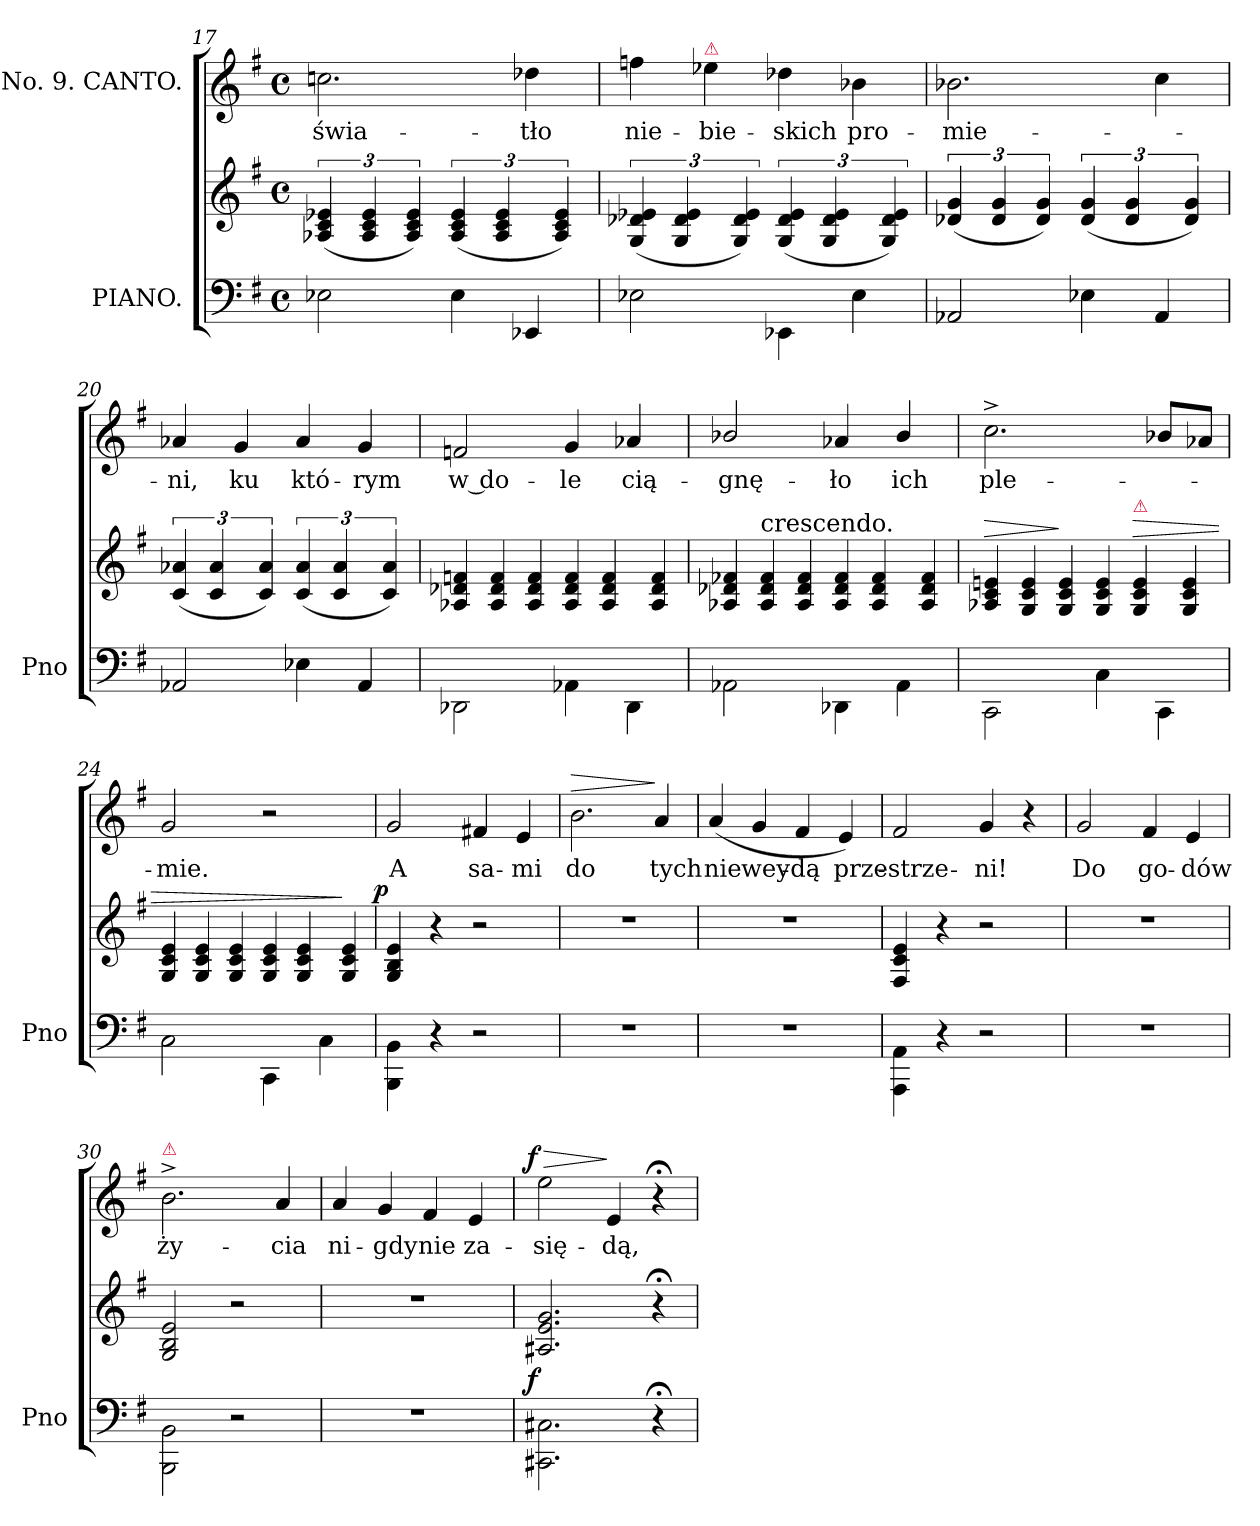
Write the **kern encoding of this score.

**kern	**kern	**dynam	**kern	**text	**dynam
*part2	*part2	*part2	*part1	*part1	*part1
*staff3	*staff2	*staff2/3	*staff1	*staff1	*staff1
*I"PIANO.	*	*	*I"No. 9. CANTO.	*	*
*I'Pno	*	*	*	*	*
*clefF4	*clefG2	*	*clefG2	*	*
*k[f#]	*k[f#]	*	*k[f#]	*	*
*G:	*G:	*	*G:	*	*
*M4/4	*M4/4	*	*M4/4	*	*
*met(c)	*met(c)	*	*met(c)	*	*
=17	=17	=17	=17	=17	=17
2E-X	(>6A-X 6c 6e-X	.	2.ccn	świa-	.
.	6A- 6c 6e-	.	.	.	.
.	6A- 6c 6e-)	.	.	.	.
4E-	(>6A- 6c 6e-	.	.	.	.
.	6A- 6c 6e-	.	.	.	.
4EE-X	.	.	4dd-X	-tło	.
.	6A- 6c 6e-)	.	.	.	.
=18	=18	=18	=18	=18	=18
2E-X\	(>6G/ 6d-X/ 6e-X/	.	4ffn	nie-	.
.	6G/ 6d-/ 6e-/	.	.	.	.
!	!	!	!LO:TX:a:color=crimson:t=⚠	!	!
.	.	.	4ee-X	-bie-	.
.	6G/ 6d-/ 6e-/)	.	.	.	.
4EE-X\	(>6G/ 6d-/ 6e-/	.	4dd-X	-skich	.
.	6G/ 6d-/ 6e-/	.	.	.	.
4E-\	.	.	4b-X	-pro-	.
.	6G/ 6d-/ 6e-/)	.	.	.	.
=19	=19	=19	=19	=19	=19
2AA-X	(>6d-X 6g	.	2.b-X	mie-	.
.	6d- 6g	.	.	.	.
.	6d- 6g)	.	.	.	.
4E-X	(>6d- 6g	.	.	.	.
.	6d- 6g	.	.	.	.
4AA-	.	.	4cc	.	.
.	6d- 6g)	.	.	.	.
=20	=20	=20	=20	=20	=20
2AA-X	(>6c 6a-X	.	4a-X	-ni,	.
.	6c 6a-	.	.	.	.
.	.	.	4g	ku	.
.	6c 6a-)	.	.	.	.
4E-X	(>6c 6a-	.	4a-	któ-	.
.	6c 6a-	.	.	.	.
4AA-	.	.	4g	-rym	.
.	6c 6a-)	.	.	.	.
=21	=21	=21	=21	=21	=21
*	*Xtuplet	*	*	*	*
2DD-X\	6A-X 6d-X 6fn	.	2fn	w do-	.
.	6A-/ 6d-/ 6f/	.	.	.	.
.	6A-/ 6d-/ 6f/	.	.	.	.
4AA-X\	6A-/ 6d-/ 6f/	.	4g	-le	.
.	6A-/ 6d-/ 6f/	.	.	.	.
4DD-\	.	.	4a-X	-cią-	.
.	6A-/ 6d-/ 6f/	.	.	.	.
=22	=22	=22	=22	=22	=22
2AA-X\	6A-X 6d-X 6f-X	.	2b-X/	-gnę-	.
!	!LO:TX:a:t=crescendo.	!	!	!	!
.	6A-/ 6d-/ 6f-/	.	.	.	.
.	6A-/ 6d-/ 6f-/	.	.	.	.
4DD-X\	6A-/ 6d-/ 6f-/	.	4a-X	-ło	.
.	6A-/ 6d-/ 6f-/	.	.	.	.
4AA-\	.	.	4b-/	ich	.
.	6A-/ 6d-/ 6f-/	.	.	.	.
=23	=23	=23	=23	=23	=23
!	!	!LO:HP:a	!	!	!
2CC\	6A-X 6c 6en	>	2.cc^>	ple-	.
.	6G/ 6c/ 6e/	.	.	.	.
.	6G/ 6c/ 6e/	]	.	.	.
4C\	6G/ 6c/ 6e/	.	.	.	.
!	!LO:TX:a:color=crimson:t=⚠	!	!	!	!
!	!	!LO:HP:a	!	!	!
.	6G/ 6c/ 6e/	>	.	.	.
4CC\	.	.	8b-XL	.	.
.	6G/ 6c/ 6e/	.	.	.	.
.	.	.	8a-XJ	.	.
=24	=24	=24	=24	=24	=24
2C\	6G/ 6c/ 6e/	.	2g	mie.	.
.	6G/ 6c/ 6e/	.	.	.	.
.	6G/ 6c/ 6e/	.	.	.	.
4CC\	6G/ 6c/ 6e/	.	2r	.	.
.	6G/ 6c/ 6e/	.	.	.	.
4C\	.	.	.	.	.
.	6G/ 6c/ 6e/	]	.	.	.
=25	=25	=25	=25	=25	=25
!	!	!LO:DY:a:rj	!	!	!
4BBB\ 4BB\	4G/ 4B/ 4e/	p	2g	A	.
4r	4r	.	.	.	.
2r	2r	.	4f#X	sa-	.
.	.	.	4e	-mi	.
=26	=26	=26	=26	=26	=26
!	!	!	!	!	!LO:HP:a
1rF	1rdd	.	2.b	do	>
.	.	.	4a	tych	]
=27	=27	=27	=27	=27	=27
1rF	1rdd	.	(>4a	nie	.
.	.	.	4g	wey-	.
.	.	.	4f#	-dą	.
.	.	.	4e)	prze-	.
=28	=28	=28	=28	=28	=28
4AAA\ 4AA\	4F#/ 4c/ 4e/	.	2f#	-strze-	.
4r	4r	.	.	.	.
2r	2r	.	4g	-ni!	.
.	.	.	4r	.	.
=29	=29	=29	=29	=29	=29
1rF	1rdd	.	2g	Do	.
.	.	.	4f#	go-	.
.	.	.	4e	dów	.
=30	=30	=30	=30	=30	=30
!	!	!	!LO:TX:a:color=crimson:t=⚠	!	!
2BBB\ 2BB\	2G/ 2B/ 2e/	.	2.b^	ży-	.
2r	2r	.	.	.	.
.	.	.	4a	-cia	.
=31	=31	=31	=31	=31	=31
1rF	1rdd	.	4a	ni-	.
.	.	.	4g	-gdy	.
.	.	.	4f#	nie	.
.	.	.	4e	za-	.
=32	=32	=32	=32	=32	=32
!	!	!LO:DY:rj	!	!	!LO:HP:a
!	!	!	!	!	!LO:DY:n=1:a:rj
2.CC#X\ 2.C#X\	2.A#X 2.e 2.g	f	2ee	-się-	> f
.	.	.	4e	-dą,	]
4r;<	4r;<	.	4r;<	.	.
=	=	=	=	=	=
*-	*-	*-	*-	*-	*-
